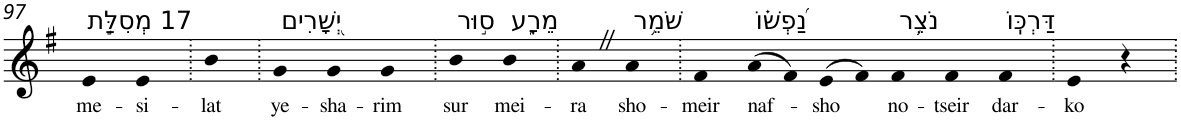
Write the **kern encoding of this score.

**kern	**text
*part1	*part1
*staff1	*staff1
*I"Piano	*
*I'Pno	*
!!LO:PB:g=z
*clefG2	*
*k[f#]	*
*G:	*
=97	=97
!LO:TX:a:t=17 מְסִלַּ֣ת	!
!	!LO:LY:b
4e	me-
!	!LO:LY:b
4e	-si-
=98.	=98.
!	!LO:LY:b
4b	-lat
=99.	=99.
!LO:TX:a:t=יְ֭שָׁרִים	!
!	!LO:LY:b
4g	ye-
!	!LO:LY:b
4g	-sha-
!	!LO:LY:b
4g	-rim
=100.	=100.
!LO:TX:a:t=ס֣וּר	!
!	!LO:LY:b
4b	sur
!LO:TX:a:t=מֵרָ֑ע	!
!	!LO:LY:b
4b	mei-
=101.	=101.
!	!LO:LY:b
4aZ	-ra
!LO:TX:a:t=שֹׁמֵ֥ר	!
!	!LO:LY:b
4a	sho-
=102.	=102.
!	!LO:LY:b
4f#	-meir
!LO:TX:a:t=נַ֝פְשׁ֗וֹ	!
!	!LO:LY:b
(>8a	naf-
8f#)	.
!	!LO:LY:b
(>8e	-sho
8f#)	.
!LO:TX:a:t=נֹצֵ֥ר	!
!	!LO:LY:b
4f#	no-
!	!LO:LY:b
4f#	-tseir
!LO:TX:a:t=דַּרְכּֽוֹ	!
!	!LO:LY:b
4f#	dar-
=103.	=103.
!	!LO:LY:b
4e	-ko
4r	.
=.	=.
*-	*-
